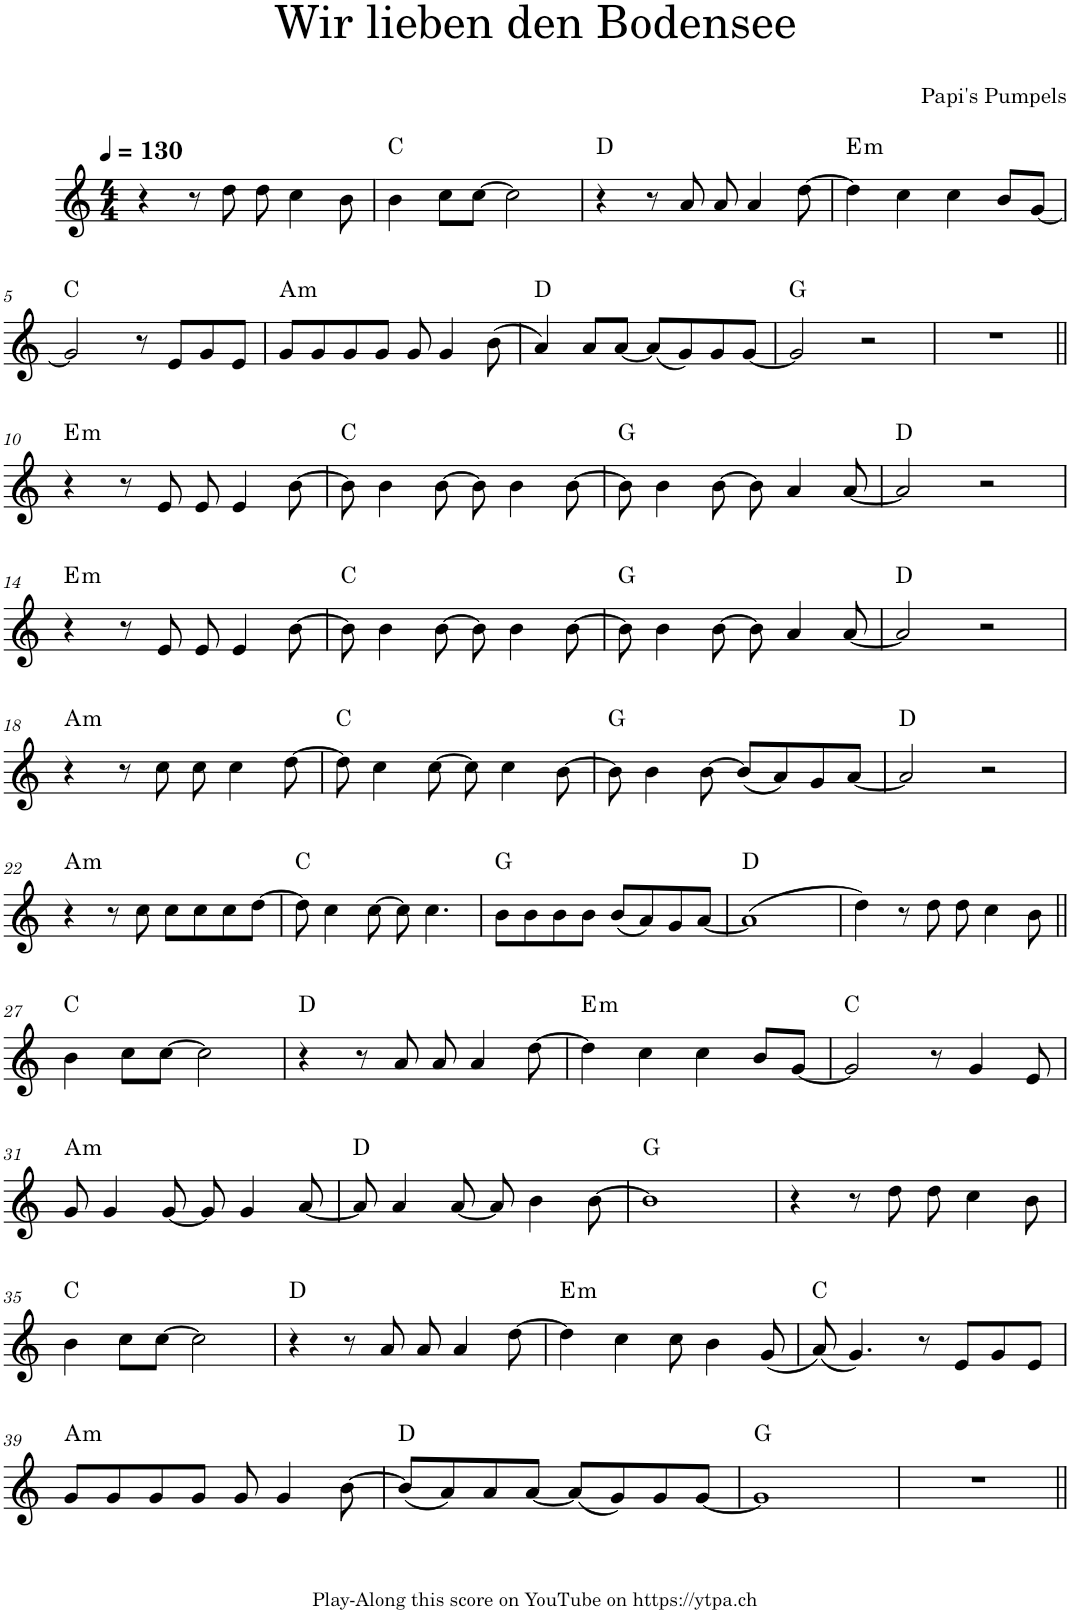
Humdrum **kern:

**kern	**harte
*part1	*part1
*staff1	*
*I"Piano	*
*I'Pno.	*
*clefG2	*
*k[]	*
*M4/4	*
*MM130	*
=1	=1
4r	.
8r	.
8dd\	.
8dd\	.
4cc\	.
8b\	.
=2	=2
4b\	C:maj
8cc\L	.
[8cc\J	.
2cc\]	.
=3	=3
4r	D:maj
8r	.
8a/	.
8a/	.
4a/	.
[8dd\	.
=4	=4
!	!LO:H:kt=m
4dd\]	E:min
4cc\	.
4cc\	.
8b/L	.
[8g/J	.
!!LO:LB:g=z
=5	=5
2g/]	C:maj
8r	.
8e/L	.
8g/	.
8e/J	.
=6	=6
!	!LO:H:kt=m
8g/L	A:min
8g/	.
8g/	.
8g/J	.
8g/	.
4g/	.
(8b\	.
=7	=7
4a/)	D:maj
8a/L	.
[8a/J	.
(8a/L]	.
8g/)	.
8g/	.
[8g/J	.
=8	=8
2g/]	G:maj
2r	.
=9	=9
1r	.
!!LO:LB:g=z
=10||	=10||
!	!LO:H:kt=m
4r	E:min
8r	.
8e/	.
8e/	.
4e/	.
[8b\	.
=11	=11
8b\]	C:maj
4b\	.
[8b\	.
8b\]	.
4b\	.
[8b\	.
=12	=12
8b\]	G:maj
4b\	.
[8b\	.
8b\]	.
4a/	.
[8a/	.
=13	=13
2a/]	D:maj
2r	.
!!LO:LB:g=z
=14	=14
!	!LO:H:kt=m
4r	E:min
8r	.
8e/	.
8e/	.
4e/	.
[8b\	.
=15	=15
8b\]	C:maj
4b\	.
[8b\	.
8b\]	.
4b\	.
[8b\	.
=16	=16
8b\]	G:maj
4b\	.
[8b\	.
8b\]	.
4a/	.
[8a/	.
=17	=17
2a/]	D:maj
2r	.
!!LO:LB:g=z
=18	=18
!	!LO:H:kt=m
4r	A:min
8r	.
8cc\	.
8cc\	.
4cc\	.
[8dd\	.
=19	=19
8dd\]	C:maj
4cc\	.
[8cc\	.
8cc\]	.
4cc\	.
[8b\	.
=20	=20
8b\]	G:maj
4b\	.
[8b\	.
(8b/L]	.
8a/)	.
8g/	.
[8a/J	.
=21	=21
2a/]	D:maj
2r	.
!!LO:LB:g=z
=22	=22
!	!LO:H:kt=m
4r	A:min
8r	.
8cc\	.
8cc\L	.
8cc\	.
8cc\	.
[8dd\J	.
=23	=23
8dd\]	C:maj
4cc\	.
[8cc\	.
8cc\]	.
4.cc\	.
=24	=24
8b\L	G:maj
8b\	.
8b\	.
8b\J	.
(8b/L	.
8a/)	.
8g/	.
[8a/J	.
=25	=25
(1a]	D:maj
=26	=26
4dd\)	.
8r	.
8dd\	.
8dd\	.
4cc\	.
8b\	.
!!LO:LB:g=z
=27||	=27||
4b\	C:maj
8cc\L	.
[8cc\J	.
2cc\]	.
=28	=28
4r	D:maj
8r	.
8a/	.
8a/	.
4a/	.
[8dd\	.
=29	=29
!	!LO:H:kt=m
4dd\]	E:min
4cc\	.
4cc\	.
8b/L	.
[8g/J	.
=30	=30
2g/]	C:maj
8r	.
4g/	.
8e/	.
!!LO:LB:g=z
=31	=31
!	!LO:H:kt=m
8g/	A:min
4g/	.
[8g/	.
8g/]	.
4g/	.
[8a/	.
=32	=32
8a/]	D:maj
4a/	.
[8a/	.
8a/]	.
4b\	.
[8b\	.
=33	=33
1b]	G:maj
=34	=34
4r	.
8r	.
8dd\	.
8dd\	.
4cc\	.
8b\	.
!!LO:LB:g=z
=35	=35
4b\	C:maj
8cc\L	.
[8cc\J	.
2cc\]	.
=36	=36
4r	D:maj
8r	.
8a/	.
8a/	.
4a/	.
[8dd\	.
=37	=37
!	!LO:H:kt=m
4dd\]	E:min
4cc\	.
8cc\	.
4b\	.
(8g/	.
=38	=38
(8a/)	C:maj
4.g/)	.
8r	.
8e/L	.
8g/	.
8e/J	.
!!LO:LB:g=z
=39	=39
!	!LO:H:kt=m
8g/L	A:min
8g/	.
8g/	.
8g/J	.
8g/	.
4g/	.
[8b\	.
=40	=40
(8b/L]	D:maj
8a/)	.
8a/	.
[8a/J	.
(8a/L]	.
8g/)	.
8g/	.
[8g/J	.
=41	=41
1g]	G:maj
=42	=42
1r	.
=||	=||
*-	*-
